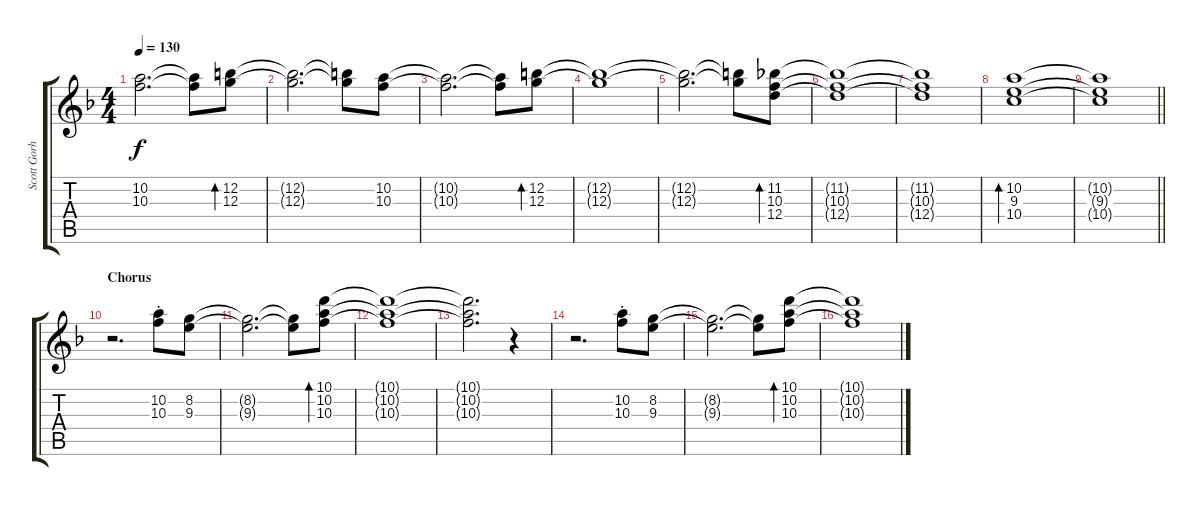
\track ("Scott Gorham" "Scott Gorh") {instrument electricguitarclean}
\staff {score tabs}
\tuning (E4 B3 G3 D3 A2 E2) {hide}
\ts (4 4)
\tempo 130
\clef g2
\ks dminor
(10.2{t} 10.3{t}).2{d dy f} (10.2{t} 10.3{t}).8 (12.2 12.3).8{bd 240} |
(12.2{t} 12.3{t}).2{d} (12.2{t} 12.3{t}).8 (10.2 10.3).8 |
(10.2{t} 10.3{t}).2{d} (10.2{t} 10.3{t}).8 (12.2 12.3).8{bd 120} |
(12.2{t} 12.3{t}).1 |
(12.2{t} 12.3{t}).2{d} (12.2{t} 12.3{t}).8 (11.2 10.3 12.4).8{bd 480} |
(11.2{t} 10.3{t} 12.4{t}).1 |
(11.2{t} 10.3{t} 12.4{t}).1 |
(10.2 9.3 10.4).1{bd 240} |
\barLineRight lightlight
(10.2{t} 9.3{t} 10.4{t}).1 |
\section ("" "Chorus")
r.2{d} (10.2{st} 10.3{st}).8 (8.2 9.3).8 |
(8.2{t} 9.3{t}).2{d} (8.2{t} 9.3{t}).8 (10.1 10.2 10.3).8{bd 240} |
(10.1{t} 10.2{t} 10.3{t}).1 |
(10.1{t} 10.2{t} 10.3{t}).2{d} r.4 |
r.2{d} (10.2{st} 10.3{st}).8 (8.2 9.3).8 |
(8.2{t} 9.3{t}).2{d} (8.2{t} 9.3{t}).8 (10.1 10.2 10.3).8{bd 240} |
(10.1{t} 10.2{t} 10.3{t}).1
